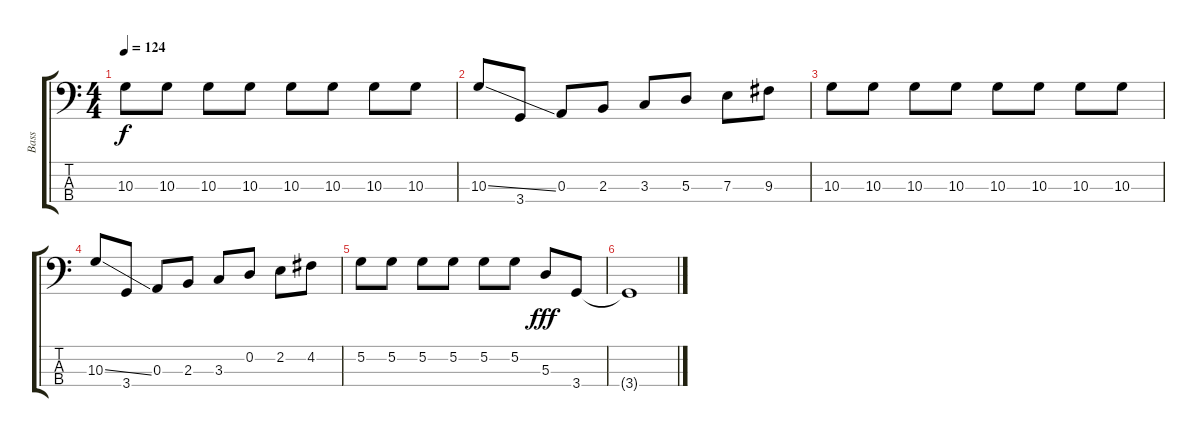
\track ("Bass" "Bass") {instrument electricbassfinger}
\staff {score tabs}
\tuning (G2 D2 A1 E1) {hide}
\ts (4 4)
\tempo 124
\clef f4
\ks c
10.3.8{dy f} 10.3.8 10.3.8 10.3.8 10.3.8 10.3.8 10.3.8 10.3.8 |
10.3{ss}.8 3.4.8 0.3.8 2.3.8 3.3.8 5.3.8 7.3.8 9.3.8 |
10.3.8 10.3.8 10.3.8 10.3.8 10.3.8 10.3.8 10.3.8 10.3.8 |
10.3{ss}.8 3.4.8 0.3.8 2.3.8 3.3.8 0.2.8 2.2.8 4.2.8 |
5.2.8 5.2.8 5.2.8 5.2.8 5.2.8 5.2.8 5.3.8{dy fff} 3.4.8 |
3.4{t}.1
